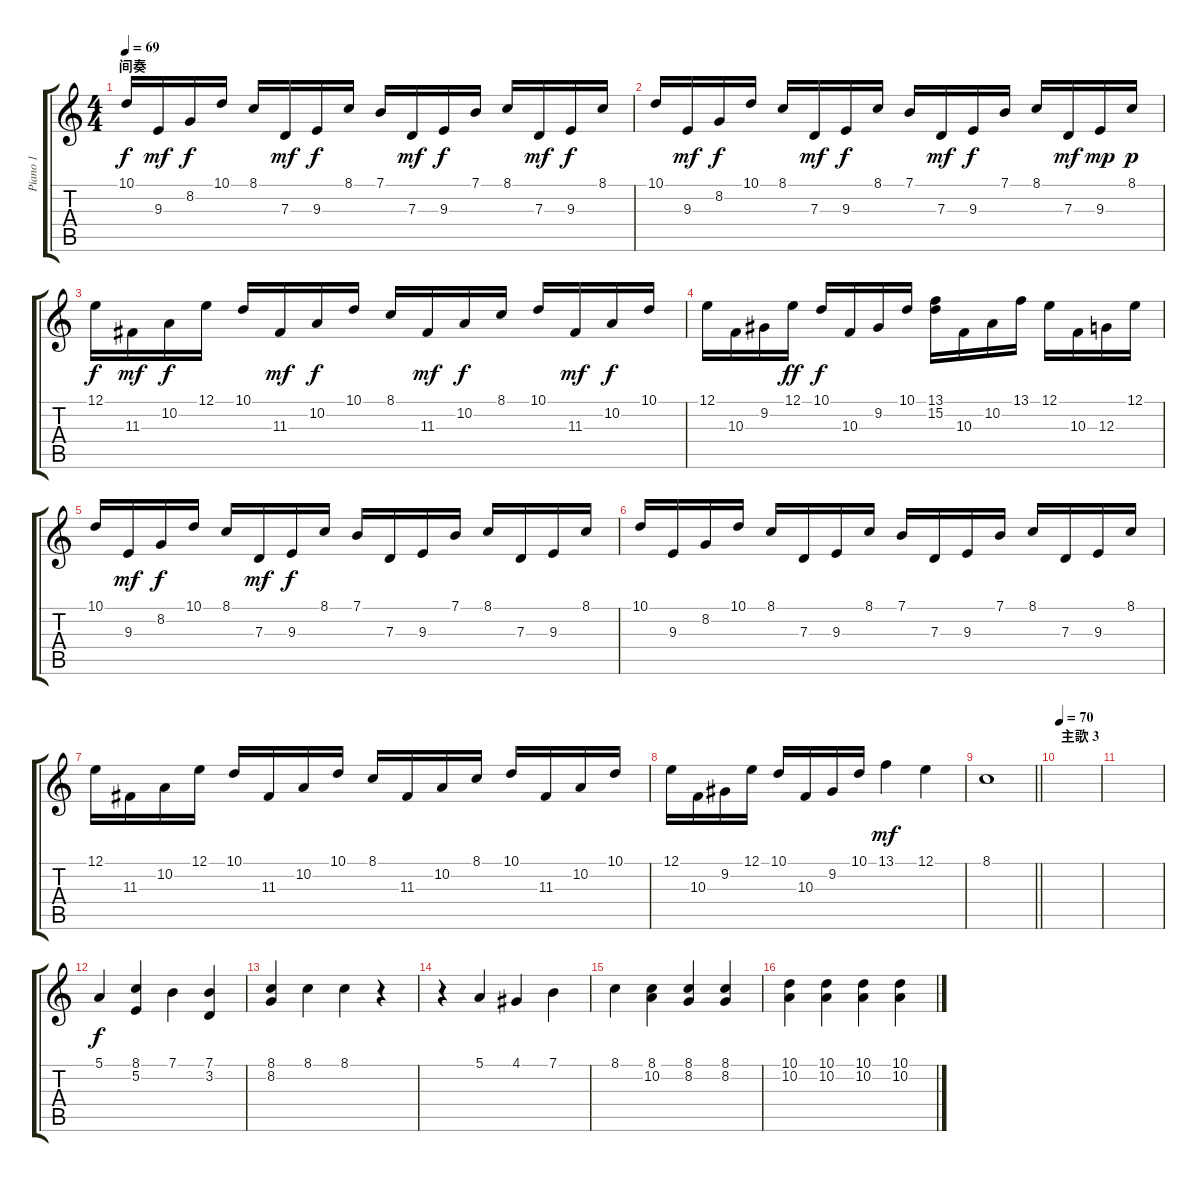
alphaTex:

\track ("Piano 1" "Piano 1") {instrument brightacousticpiano}
\staff {score tabs}
\tuning (E4 B3 G3 D3 A2 E2) {hide}
\ts (4 4)
\section ("" "间奏")
\tempo 69
\clef g2
\ks c
10.1.16{dy f} 9.3.16{dy mf} 8.2.16{dy f} 10.1.16 8.1.16 7.3.16{dy mf} 9.3.16{dy f} 8.1.16 7.1.16 7.3.16{dy mf} 9.3.16{dy f} 7.1.16 8.1.16 7.3.16{dy mf} 9.3.16{dy f} 8.1.16 |
10.1.16 9.3.16{dy mf} 8.2.16{dy f} 10.1.16 8.1.16 7.3.16{dy mf} 9.3.16{dy f} 8.1.16 7.1.16 7.3.16{dy mf} 9.3.16{dy f} 7.1.16 8.1.16 7.3.16{dy mf} 9.3.16{dy mp} 8.1.16{dy p} |
12.1.16{dy f} 11.3.16{dy mf} 10.2.16{dy f} 12.1.16 10.1.16 11.3.16{dy mf} 10.2.16{dy f} 10.1.16 8.1.16 11.3.16{dy mf} 10.2.16{dy f} 8.1.16 10.1.16 11.3.16{dy mf} 10.2.16{dy f} 10.1.16 |
12.1.16 10.3.16 9.2.16 12.1.16{dy ff} 10.1.16{dy f} 10.3.16 9.2.16 10.1.16 (13.1 15.2).16 10.3.16 10.2.16 13.1.16 12.1.16 10.3.16 12.3.16 12.1.16 |
10.1.16 9.3.16{dy mf} 8.2.16{dy f} 10.1.16 8.1.16 7.3.16{dy mf} 9.3.16{dy f} 8.1.16 7.1.16 7.3.16 9.3.16 7.1.16 8.1.16 7.3.16 9.3.16 8.1.16 |
10.1.16 9.3.16 8.2.16 10.1.16 8.1.16 7.3.16 9.3.16 8.1.16 7.1.16 7.3.16 9.3.16 7.1.16 8.1.16 7.3.16 9.3.16 8.1.16 |
12.1.16 11.3.16 10.2.16 12.1.16 10.1.16 11.3.16 10.2.16 10.1.16 8.1.16 11.3.16 10.2.16 8.1.16 10.1.16 11.3.16 10.2.16 10.1.16 |
12.1.16 10.3.16 9.2.16 12.1.16 10.1.16 10.3.16 9.2.16 10.1.16 13.1.4{dy mf} 12.1.4 |
\barLineRight lightlight
8.1.1 |
\section ("" "主歌 3")
\tempo 70
|
|
5.1.4{dy f} (8.1 5.2).4 7.1.4 (7.1 3.2).4 |
(8.1 8.2).4 8.1.4 8.1.4 r.4 |
r.4 5.1.4 4.1.4 7.1.4 |
8.1.4 (8.1 10.2).4 (8.1 8.2).4 (8.1 8.2).4 |
(10.1 10.2).4 (10.1 10.2).4 (10.1 10.2).4 (10.1 10.2).4
